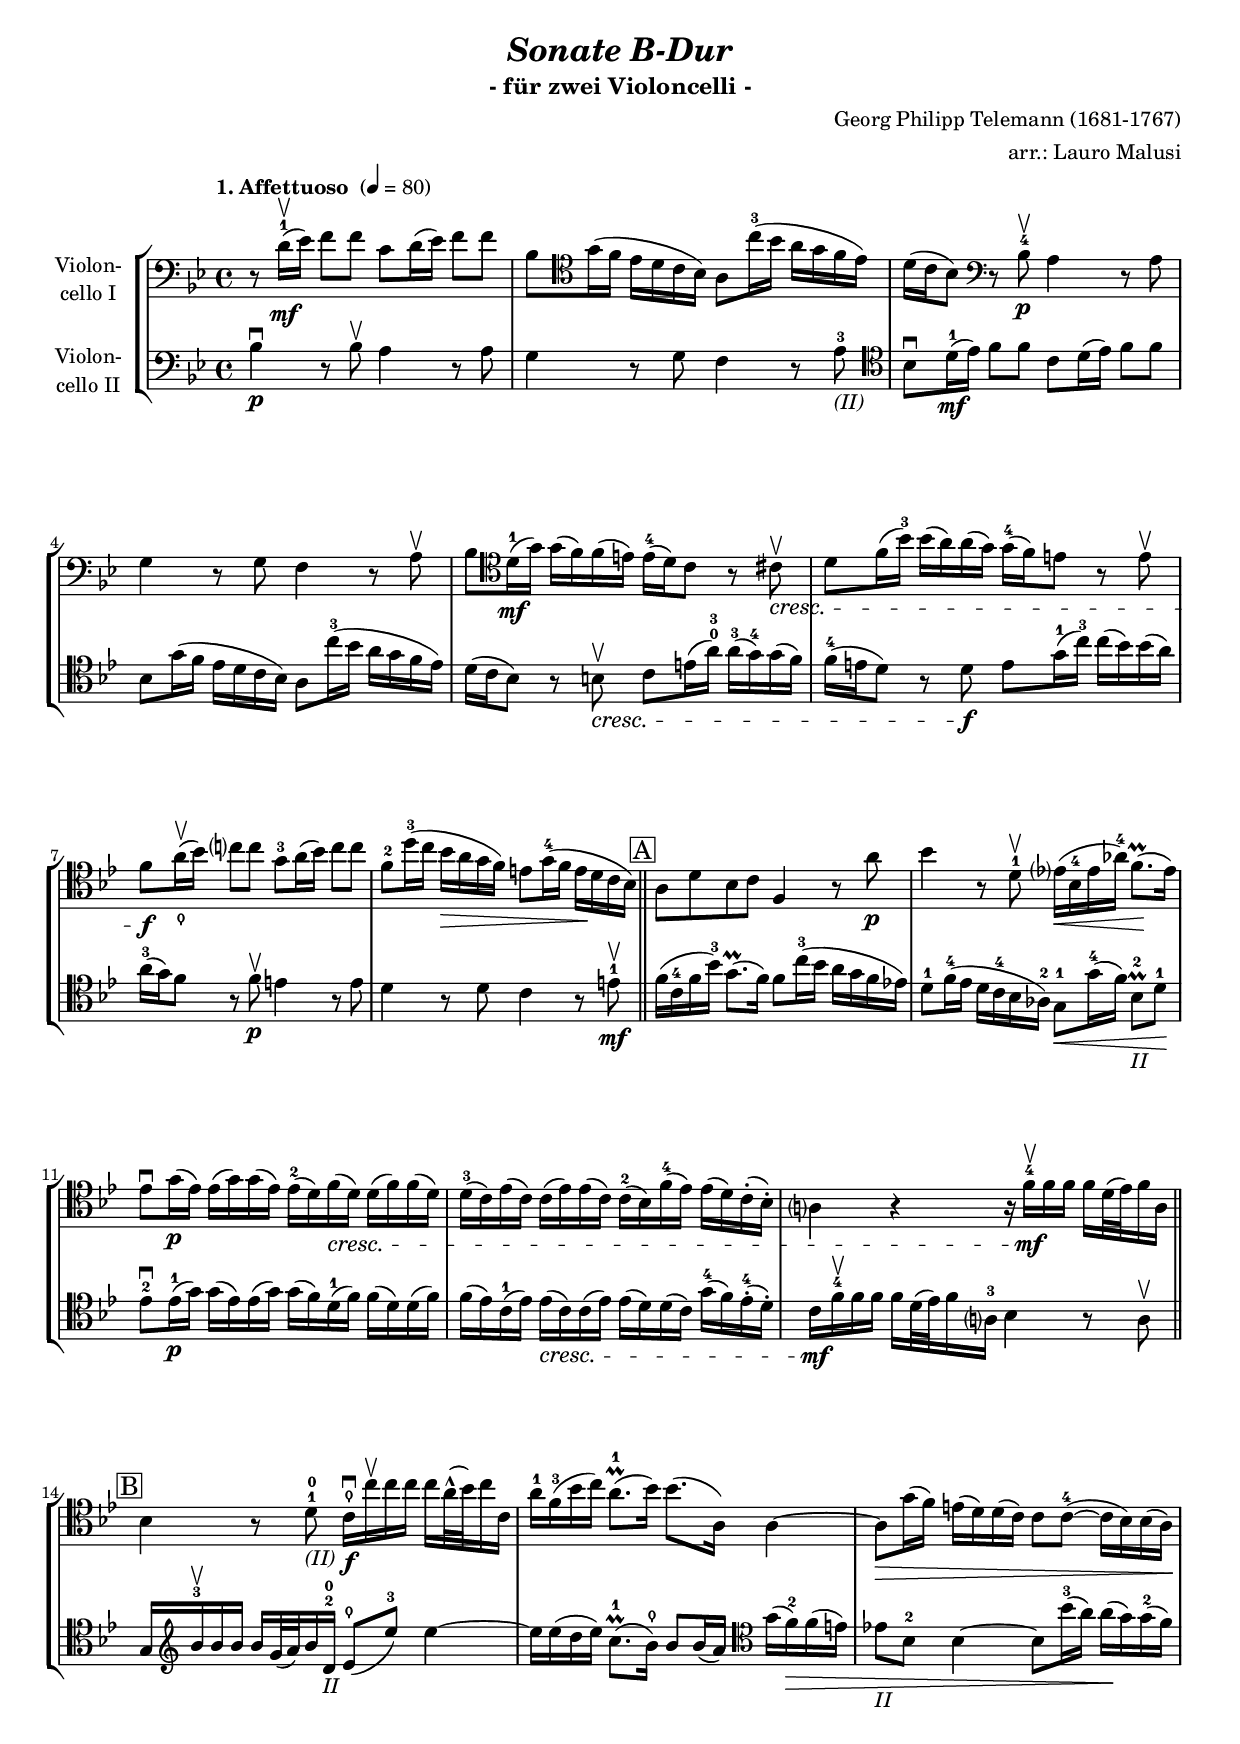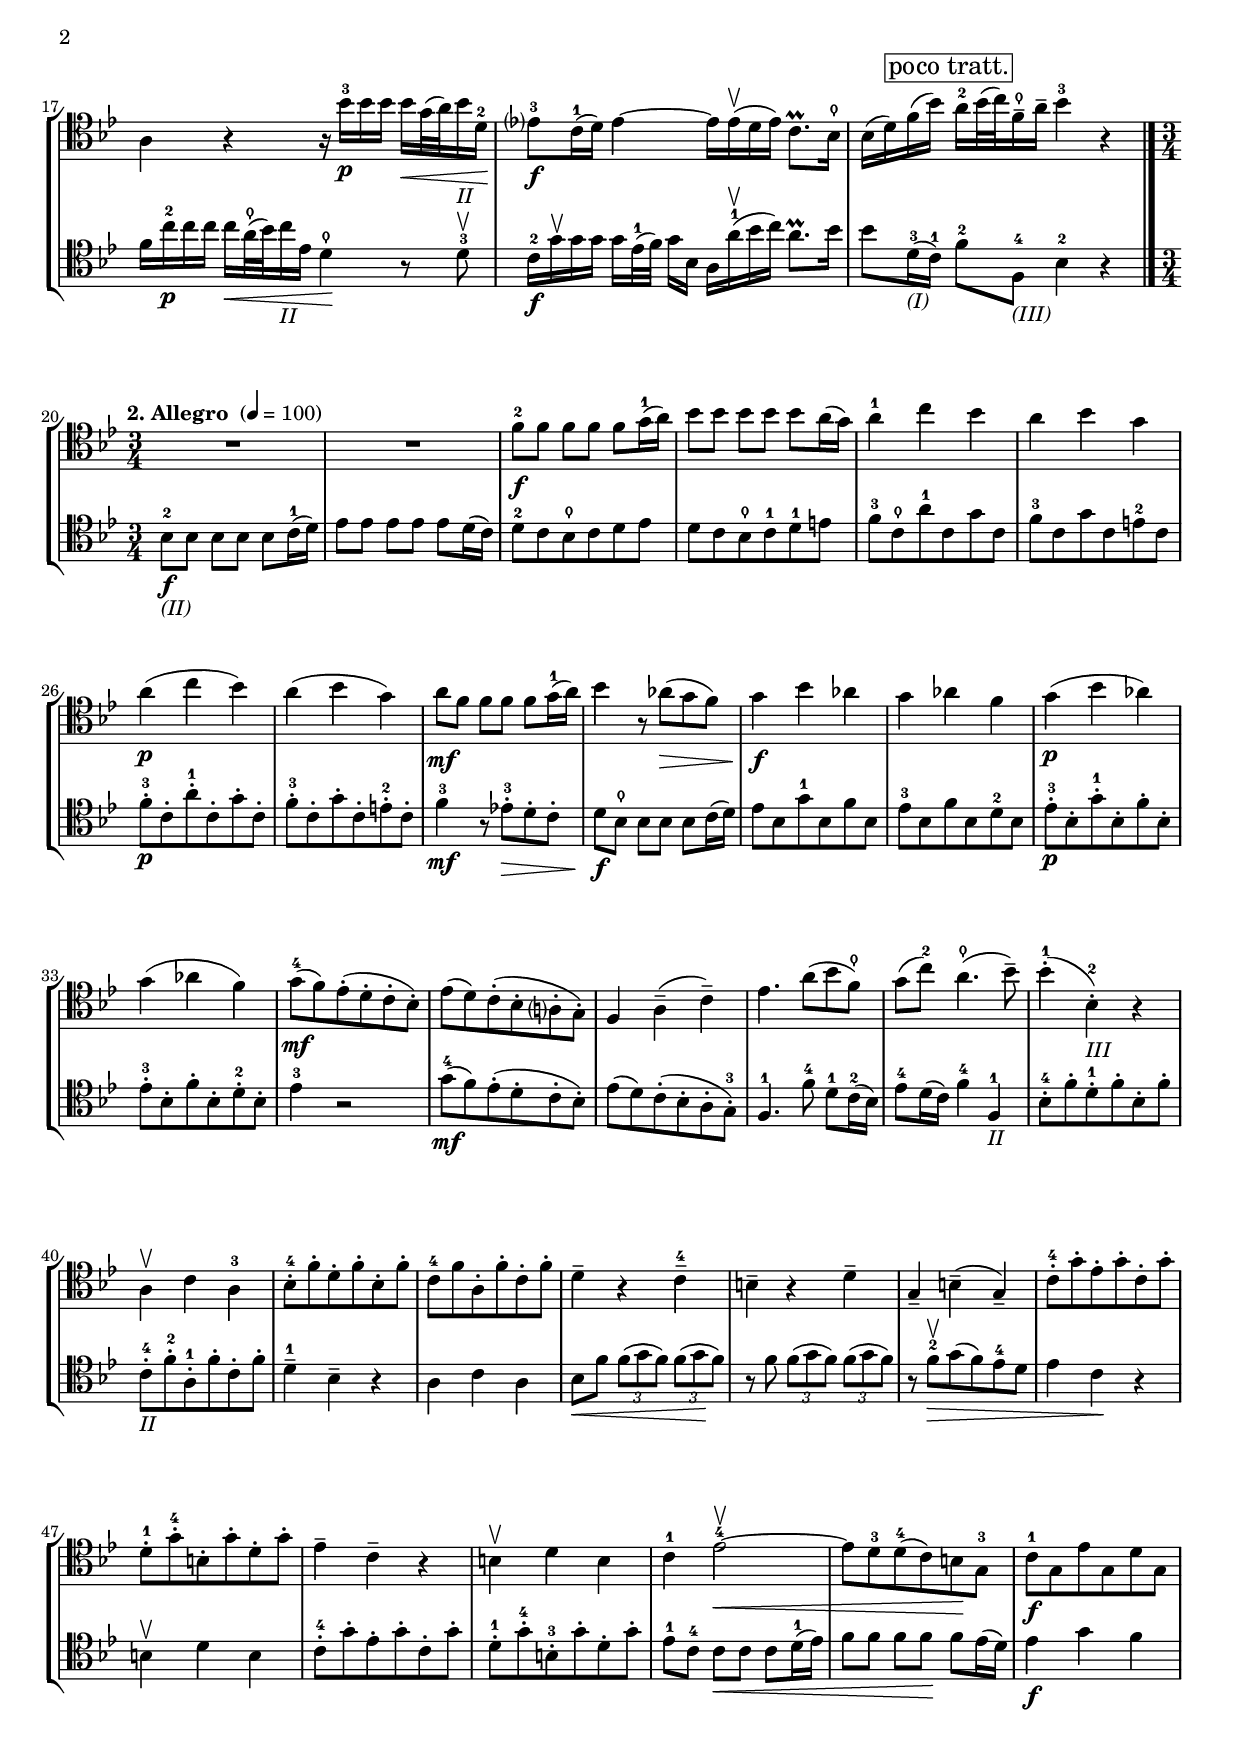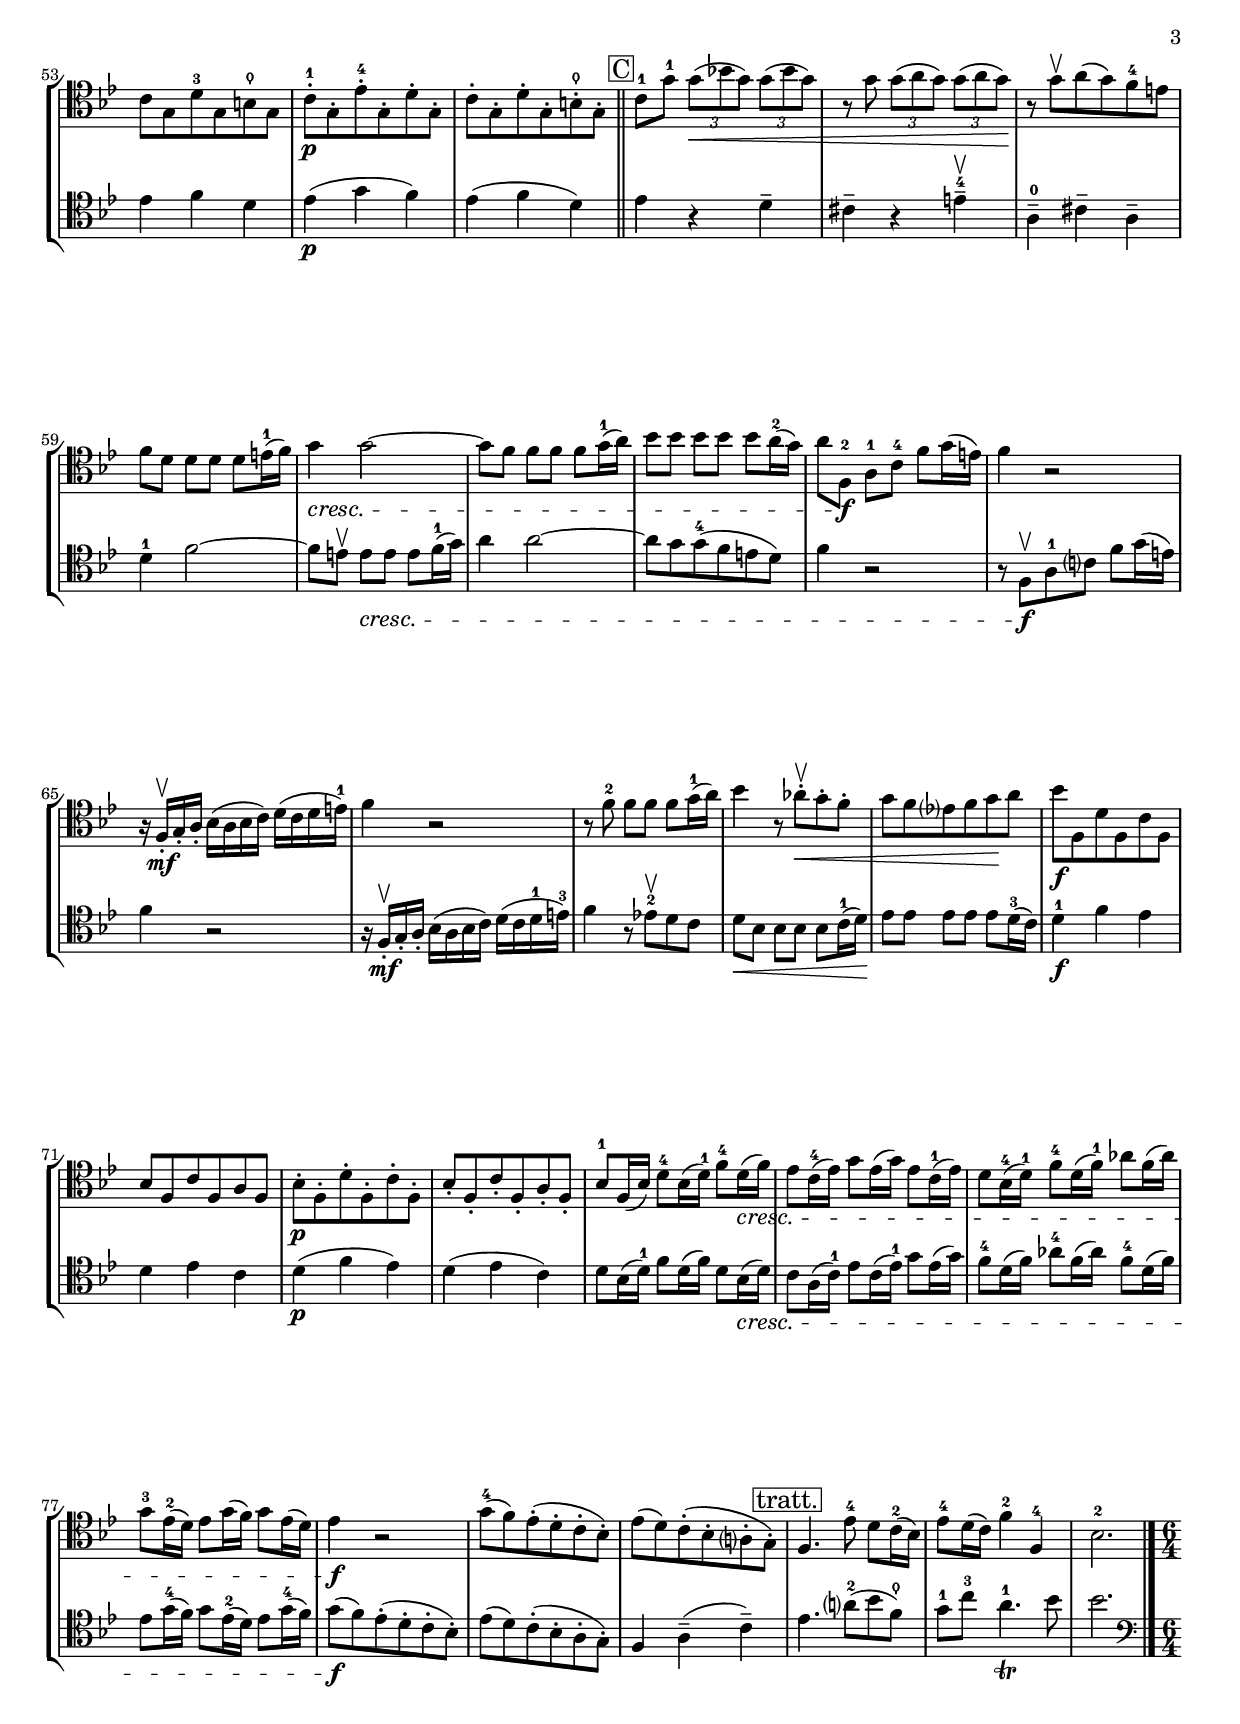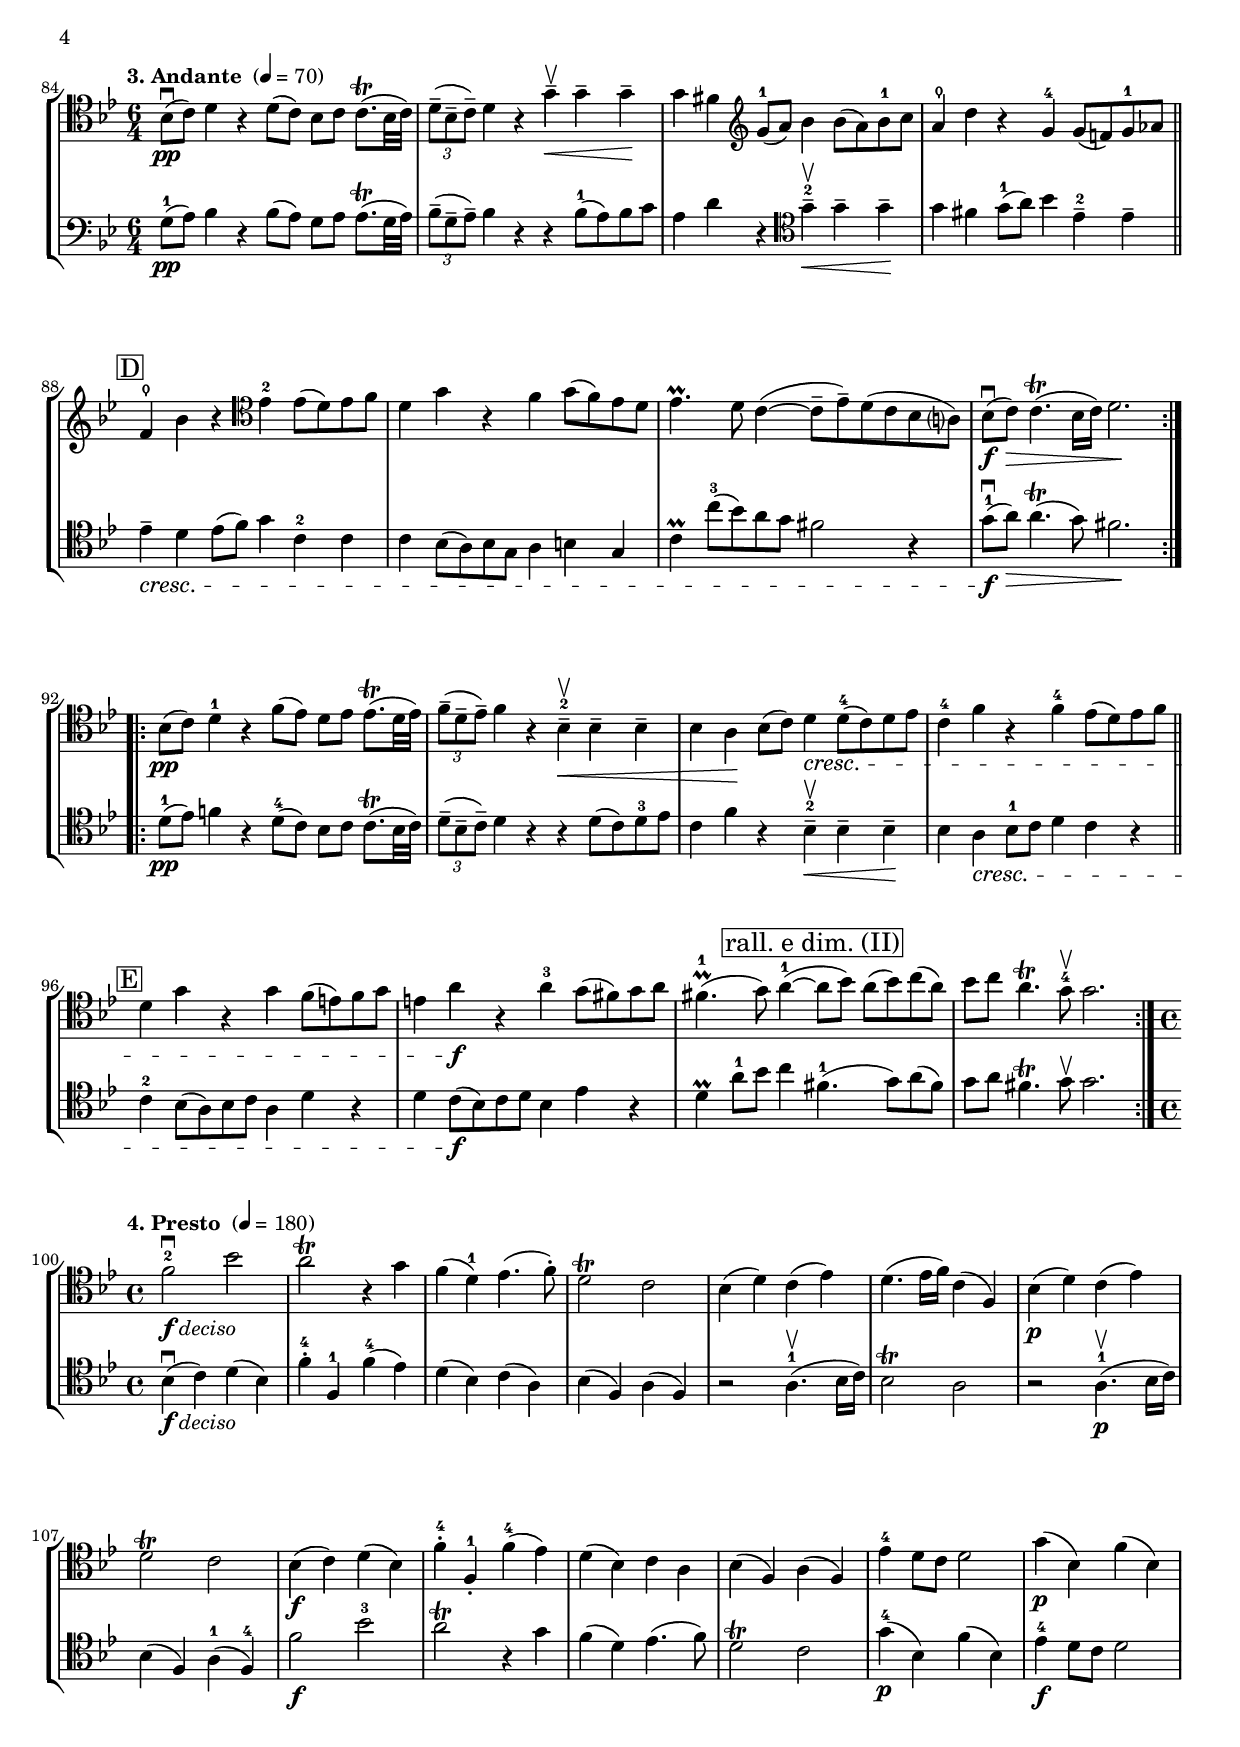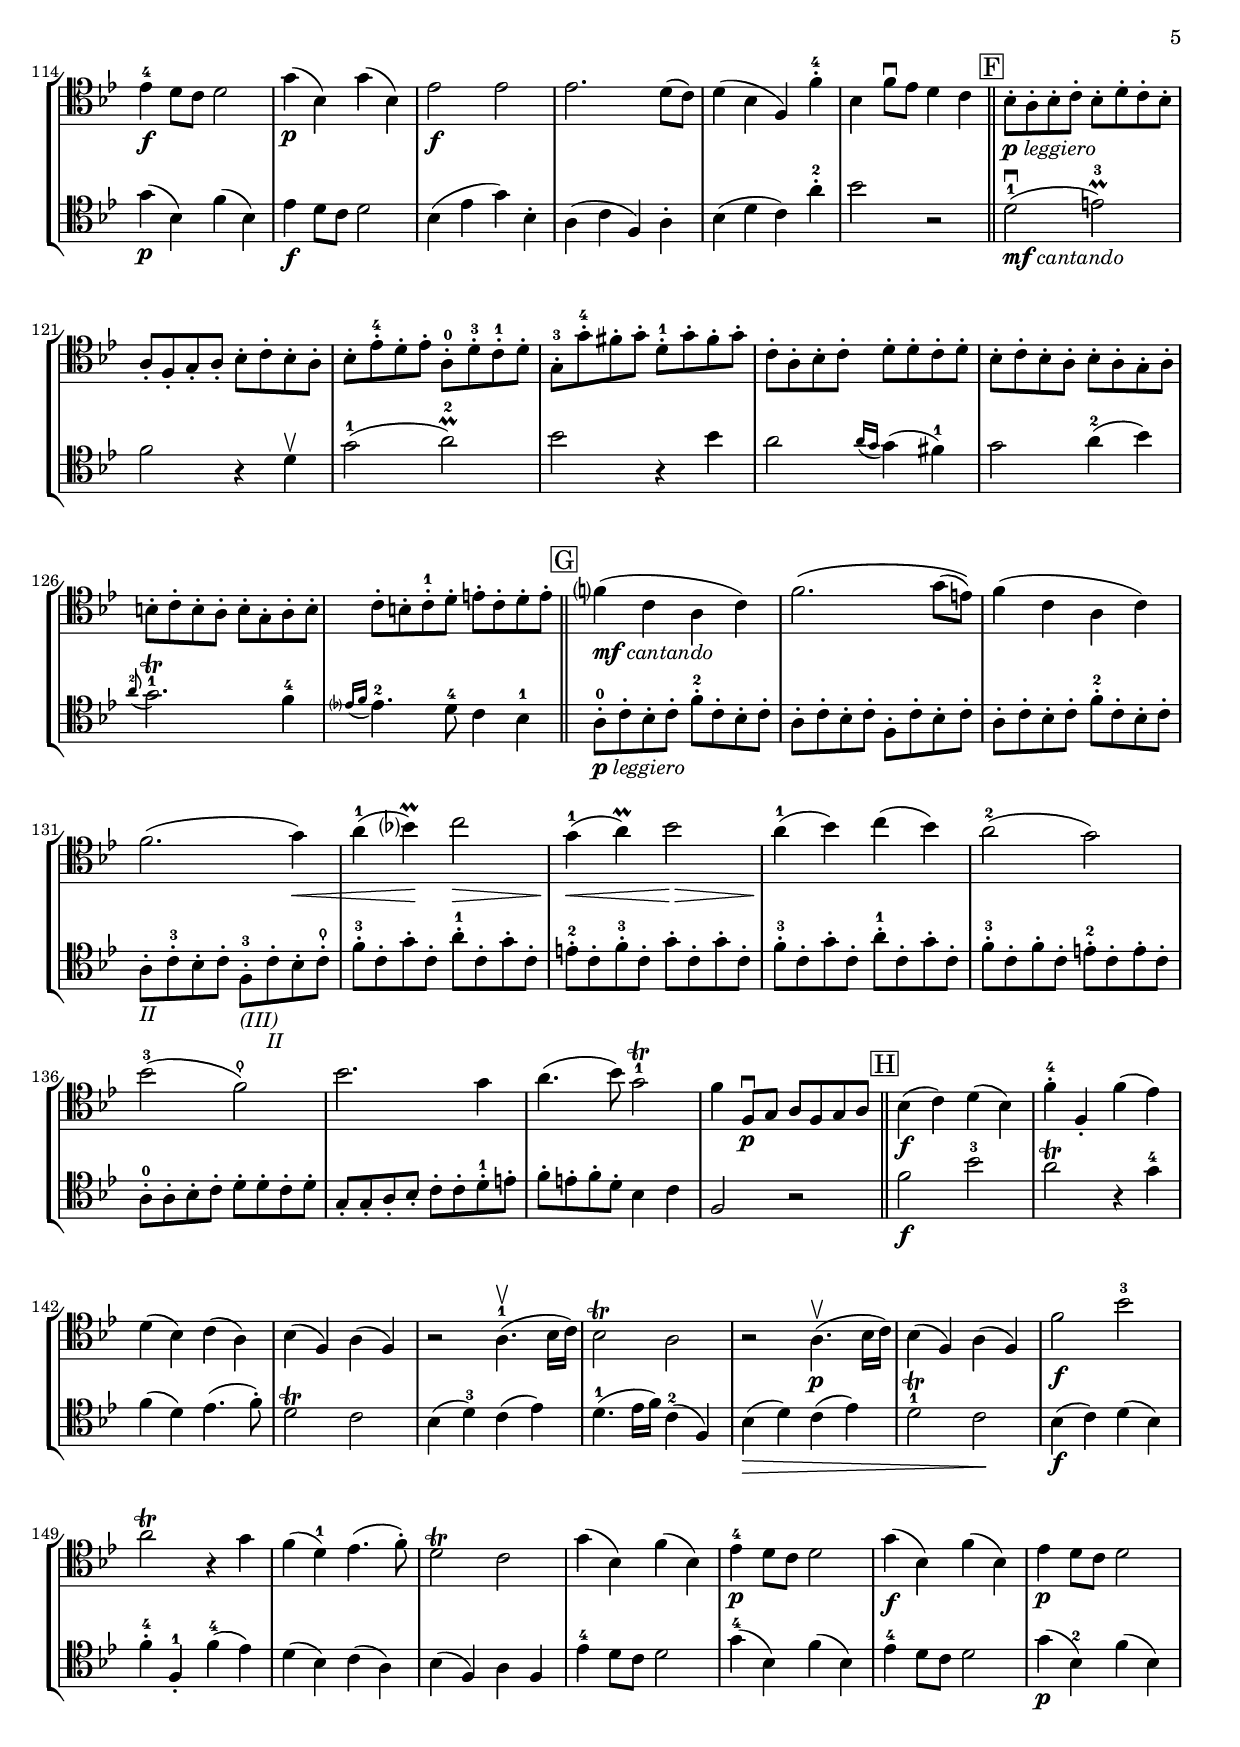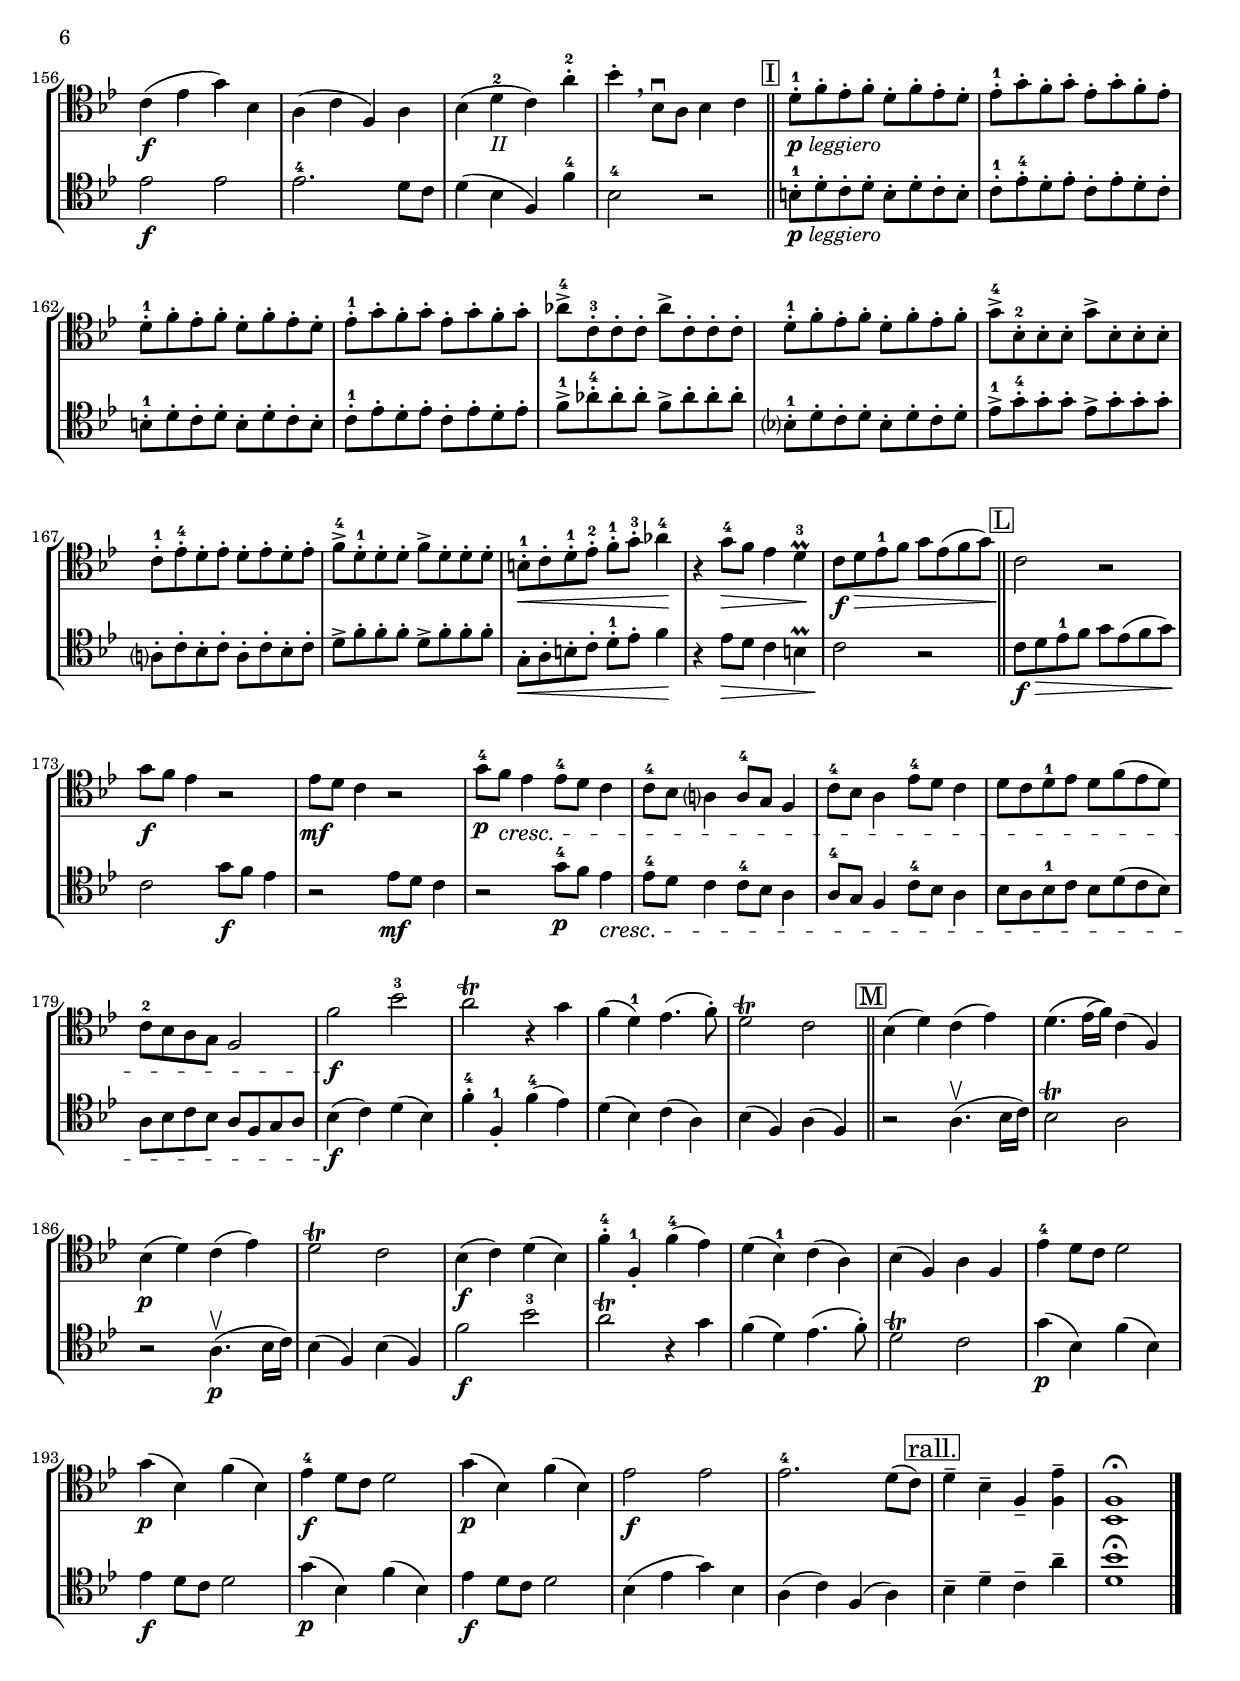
\version "2.18.2"
\include "deutsch.ly"
  
#(set-global-staff-size 18)

\header {
  title     = \markup \bold \italic "Sonate B-Dur"
  subtitle  = "- für zwei Violoncelli -"
  composer  = "Georg Philipp Telemann (1681-1767)"
  arranger  = "arr.: Lauro Malusi"
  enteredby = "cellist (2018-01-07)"
%  piece     = ""
}

voiceconsts = {
  \key b \major
  \clef "bass"
%  \numericTimeSignature
  \compressFullBarRests
  % Set default beaming for all staves
% \set Timing.beamExceptions = #'()
% \set Timing.baseMoment     = #(ly:make-moment 1 4)
% \set Timing.beatStructure  = #'(1 1 1)
}

micl = "clarinet"
mifl = "flute"
miob = "oboe"
mifh = "french horn"
misx = "tenor sax"
mist = "string ensemble 1"
miba = "cello"

boxa = { \bar "||" \mark \markup \box "A" }
boxb = { \bar "||" \mark \markup \box "B" }
boxc = { \bar "||" \mark \markup \box "C" }
boxd = { \bar "||" \mark \markup \box "D" }
boxe = { \bar "||" \mark \markup \box "E" }
boxf = { \bar "||" \mark \markup \box "F" }
boxg = { \bar "||" \mark \markup \box "G" }
boxh = { \bar "||" \mark \markup \box "H" }
boxi = { \bar "||" \mark \markup \box "I" }
boxj = { \bar "||" \mark \markup \box "J" }
boxk = { \bar "||" \mark \markup \box "K" }
boxl = { \bar "||" \mark \markup \box "L" }
boxm = { \bar "||" \mark \markup \box "M" }


fcnt = \markup { \dynamic mf \italic "cantando" }
fdec = \markup { \dynamic f  \italic "deciso" }
mfct = \markup { \dynamic mf \italic "cantando" }
pleg = \markup { \dynamic p  \italic "leggiero" }
pizz = \markup \bold \italic "pizz."
pi   = \markup \italic "(I)"
pii  = \markup \italic "(II)"
piii = \markup \italic "(III)"
potr = \mark \markup \box "poco tratt."
rall = \mark \markup \box "rall."
raed = \mark \markup \box "rall. e dim. (II)"
trat = \mark \markup \box "tratt."
si   = \markup \italic "I"
sii  = \markup \italic "II"
siii = \markup \italic "III"
simi = \markup \italic "simile"

introa = {            \tempo "1. Affettuoso " 4=80  \time 4/4 }
introb = {     \break \tempo "2. Allegro "    4=100 \time 3/4 }
introc = { \pageBreak \tempo "3. Andante "    4=70  \time 6/4 }
introd = {     \break \tempo "4. Presto "     4=180 \time 4/4 }

va = \relative c' {
  \voiceconsts
  
  \introa
  r8 d16(-1\upbow\mf es) f8 f c d16( es) f8 f
  b, \clef "tenor" g'16( f es d c b) a8 c'16(-3  b a g f es)
  d( c b8) \clef "bass" r8 b\upbow-4\p a4 r8 a

  g4 r8 g f4 r8 a\upbow
  b \clef "tenor" d16(-1\mf g) g( f) f( e) e(-4 d) c8 r cis\upbow\cresc
  d f16( b)-3 b( a) a( g) g(-4 f) e8 r e\upbow

  f\f a16(_\thumb\upbow b) c?8 c g-3 a16( b) c8 c
  f,-2 d'16(-3 c b\> a g f) e8 g16(-4 f e\! d c b) \boxa
  a8 d b c f,4 r8 a'\p

  b4 r8 d,-1\upbow es?16(\< b-4 es as)-4 f8.(\prall\! es16)
  es8\downbow g16(\p es) es( g) g( es) es(-2 d) f(\cresc d) d( f) f( d)
  d(-3 c) es( c) c( es) es( c) c(-2 b) f'(-4 es) es( d) c(-. b)-.

  a?4 r r16 f'-4\upbow\mf f f f d32( es) f16 a, \boxb
  b4 r8 d-1-0_\pii c16\thumb\downbow\f c'\upbow c c c a32(-^ b) c16 c,
  a'-1 f(-3 b c) a8.(-1\prall b16) b8.( a,16) a4~

  a8\> g'16( f) e( d) d( c) c8 c(~-4 c16 b) b( a)\!
  a4 r r16 b'-3\p b b b\< g32( a) b16_\sii d,-2
  es?8-3\!\f c16(-1 d) es4~ es16 es(\upbow d es) c8.\prall b16\thumb
  b( d) f( b) \potr a-2 b32( c) f,16--\thumb a-- b4-3 r \bar "|."
  \bar "|."

  \introb
  R2.*2
  f8-2\f f f f f g16(-1 a)
  b8 b b b b a16( g)
  a4-1 c b
  a b g
  a(\p c b)
  a( b g)

  a8\mf f f f f g16(-1 a)
  b4 r8 as(\> g f)
  g4\!\f b as
  g as f
  g(\p b as)
  g( as f)
  g8(-4\mf f) es(-. d-. c-. b)-.

  es( d) c(-. b-. a?-. g)-.
  f4 a(-- c)--
  es4. a8( b f)\thumb
  g( c)-2 a4.(\thumb b8)--
  b4(-1-. b,)-2-._\siii r
  a\upbow c a-3
  b8-4-. f'-. d-. f-. b,-. f'-.

  c-4 f a,-. f'-. c-. f-.
  d4-- r c---4
  h-- r d--
  g,-- h(-- g)--
  c8-4-. g'-. es-. g-. c,-. g'-.
  d-1-. g-4-. h,-. g'-. d-. g-.
  es4-- c-- r

  h\upbow d h
  c-1 es2~-4\upbow\<
  es8 d-3 d(-4 c) h\! g-3
  c-1\f g es' g, d' g,
  c g d'-3 g, h\thumb g
  c-1-.\p g-. es'-4-. g,-. d'-. g,-.
  c-. g-. d'-. g,-. h\thumb-. g-. \boxc

  c-1 g'-1 \tuplet 3/2 4 { g(\< b! g) g( b g) }
  r g \tuplet 3/2 4 { g( a g) g( a g)\! }
  r g\upbow a( g) f-4 e
  f d d d d e16(-1 f)
  g4\cresc g2~
  g8 f f f f g16(-1 a)

  b8 b b b b a16(-2 g)
  a8 f,-2\f a-1 c-4 f g16( e)
  f4 r2
  r16 f,-.\upbow\mf g-. a-. b( a b c) d( c d e)-1
  f4 r2

  r8 f-2 f f f g16(-1 a)
  b4 r8 as-.\upbow\< g-. f-.
  g f es? f g\! a\!
  b\f f, d' f, c' f,
  b f c' f, a f
  b-.\p f-. d'-. f,-. c'-. f,-.
  b-. f-. c'-. f,-. a-. f-.

  b-1 f16( b) d8-4 b16( d)-1 f8-4 d16(\cresc f)
  es8 c16(-4 es) g8 es16( g) es8 c16(-1 es)
  d8 b16(-4 d)-1 f8-4 d16( f)-1 as8 f16( as)
  g8-3 es16(-2 d) es8 g16( f) g8 es16( d)

  es4\f r2
  g8(-4 f) es(-. d-. c-. b)-.
  es( d) c(-. b-. a?-. g)-. \trat
  f4. es'8-4 d c16(-2 b)
  es8-4 d16( c) f4-2 f,-4
  b2.-2 \bar "|."

  \introc
  \repeat volta 2 {
    b8(\downbow\pp c) d4 r d8( c) b c c8.(\trill b32 c)
    \tuplet 3/2 4 { d8(-- b-- c)-- } d4 r g--\upbow\< g-- g--\!
    g fis \clef "treble" g8(-1 a) b4 b8( a) b-1 c

    a4\thumb d r g,-4 g8( f!) g-1 as \boxd
    f4\thumb b r \clef "tenor"es,-2 es8( d) es f
    d4 g r f g8( f) es d
    es4.\prall d8 c4(~ c8-- es)-- d( c b a?)

    b(\downbow\f c)\> c4.(\trill b16 c) d2.\!
  }
  \repeat volta 2 {
    b8(\pp c) d4-1 r f8( es) d es es8.(\trill d32 es)
    \tuplet 3/2 4 { f8(-- d-- es)-- } f4 r b,---2\upbow\< b-- b--
    b a\! b8( c) d4\cresc d8(-4 c) d es

    c4-4 f r f-4 es8( d) es f \boxe
    d4 g r g f8( e) f g
    e4 a\f r a-3 g8( fis) g a
    fis4.(-1\prall g8) a4(~-1 \raed a8 b) a[( b) c( a)]
    b c a4.\trill g8-4\upbow g2.
  }

  \introd
  f2-2\downbow_\fdec b
  a\trill r4 g
  f( d)-1 es4.( f8)-.
  d2\trill c
  b4( d) c( es)
  d4.( es16 f) c4( f,)
  b(\p d) c( es)

  d2\trill c
  b4(\f c) d( b)
  f'-4-. f,-1-. f'(-4 es)
  d( b) c a
  b( f) a( f)
  es'-4 d8 c d2
  g4(\p b,) f'( b,)
  es-4\f d8 c d2

  g4(\p b,) g'( b,)
  es2\f es
  es2. d8( c)
  d4( b f) f'-4-.
  b, f'8\downbow es d4 c \boxf
  b8-._\pleg a-. b-. c-. b-. d-. c-. b-.
  a-. f-. g-. a-. b-. c-. b-. a-.

  b-. es-4-. d-. es-. a,-0-. d-3-. c-1-. d-.
  g,-3-. g'-4-. fis-. g-. d-1-. g-. fis-. g-.
  c,-. a-. b-. c-. d-. d-. c-. d-.
  b-. c-. b-. a-. b-. a-. g-. a-.
  h-. c-. h-. a-. h-. g-. a-. h-.

  c-. h-. c-1-. d-. e-. c-. d-. e-. \boxg
  f?4(_\fcnt c a c)
  f2.\( g8( e)\)
  f4( c a c)
  f2.( g4)\<
  a(-1 b?)\!\prall c2\>
  g4(-1\!\< a)\prall b2\!\>
  a4(-1\! b) c( b)
  a2(-2 g)

  b(-3 f)\thumb
  b2. g4
  a4.( b8) g2-1\trill
  f4 f,8\downbow\p g a f g a \boxh
  b4(\f c) d( b)
  f'-4-. f,-. f'( es)
  d( b) c( a)
  b( f) a( f)

  r2 a4.(-1\upbow b16 c)
  b2\trill a
  r a4.(\upbow\p b16 c)
  b4( f) a( f)
  f'2\f b-3
  a\trill r4 g
  f( d)-1 es4.( f8)-.

  d2\trill c
  g'4( b,) f'( b,)
  es-4\p d8 c d2
  g4(\f b,) f'( b,)
  es\p d8 c d2
  c4(\f es g) b,
  a( c f,) a

  b( d-2_\sii c) a'-2-.
  b-. \breathe b,8\downbow a b4 c \boxi
  d8-1-._\pleg f-. es-. f-. d-. f-. es-. d-.
  es-1-. g-. f-. g-. es-. g-. f-. es-.
  d-1-. f-. es-. f-. d-. f-. es-. d-.
  es-1-. g-. f-. g-. es-. g-. f-. g-.

  as->-4 c,-3-. c-. c-. as'-> c,-. c-. c-.
  d-1-. f-. es-. f-. d-. f-. es-. f-.
  g->-4 b,-2-. b-. b-. g'-> b,-. b-. b-.
  c-1-. es-4-. d-. es-. d-. es-. d-. es-.
  f->-4 d-1-. d-. d-. f-> d-. d-. d-.

  h-1-.\< c-. d-1-. es-2-. f-1-. g-3-. as4-4\!
  r g8-4\> f es4 d-3\prall\!
  c8\f d\> es-1 f g es( f g) \boxl
  c,2\! r
  g'8\f f es4 r2
  es8\mf d c4 r2

  g'8-4\p f\cresc es4 es8-4 d c4
  c8-4 b a?4 a8-4 g f4
  c'8-4 b a4 es'8-4 d c4
  d8 c d-1 es d f( es d)
  c-2 b a g f2

  f'\f b-3
  a2\trill r4 g
  f( d)-1 es4.( f8)-.
  d2\trill c \boxm
  b4( d) c( es)
  d4.\( es16( f)\) c4( f,)
  b(\p d) c( es)

  d2\trill c
  b4(\f c) d( b)
  f'-4-. f,-1-. f'(-4 es)
  d( b)-1 c( a)
  b( f) a f
  es'-4 d8 c d2

  g4(\p b,) f'( b,)
  es-4\f d8 c d2
  g4(\p b,) f'( b,)
  es2\f es
  es2.-4 d8( c) \rall
  d4-- b-- f-- <f es'>--
  <b, f'>1\fermata \bar "|."
}

vb = \relative c' {
  \voiceconsts
  
  \introa
  b4\downbow\p r8 b\upbow a4 r8 a
  g4 r8 g f4 r8 a-3_\pii \clef "tenor"
  b\downbow d16(-1\mf es) f8 f c d16( es) f8 f

  b, g'16( f es d c b) a8 c'16(-3 b a g f es)
  d( c b8) r h\upbow\cresc c e16( a)-0-3 a(-3 g)-4 g( f)
  f(-4 e d8) r d\f e g16(-1 c)-3 c( b) b( a)

  a(-3 g) f8 r f\upbow\p e4 r8 e
  d4 r8 d c4 r8 e-1\upbow\mf \boxa
  f16( c-4 f b)-3 g8.(\prall f16) f8 c'16(-3 b a g f es!)
  d8-1 f16(-4 es d c-4 b as)-2 g8-1\< g'16(-4 f) b,8-2\prall_\sii d-1\!

  es-2\downbow es16(-1\p g) g( es) es( g) g( f) d(-1 f) f( d) d( f)
  f( es) c(-1 es) es(\cresc c) c( es) es( d) d( c) g'(-4 f) es(-4-. d)-.
  c\mf f-4\upbow f f f d32( es) f16 a,?-3 b4 r8 a\upbow \boxb

  g16 \clef "treble" b'-3\upbow b b b g32( a) b16 d,-2-0_\sii es8(\thumb es')-3 es4~
  es16 es( d es) c8.(-1\prall b16)\thumb b8 b16( a) \clef "tenor" g( f)-2\> f( e)
  es!8_\sii b-2 b4~ b8 b'16(-3 a) a(\! g) g(-2 f)

  f c'-2\p c c c\< a32(\thumb b) c16_\sii es, d4\thumb\! r8 d-3\upbow
  c16-2\f g'\upbow g g g es32(-1 f) g16[ b,] a a'(-1\upbow b c) a8.\prall b16
  b8 d,16(-3_\pi c)-1 \potr f8-2 f,-4_\piii b4-2 r \bar "|."

  \introb
  b8-2_\pii\f b b b b c16(-1 d)
  es8 es es es es d16( c)
  d8-2 c b\thumb c d es
  d c b\thumb c-1 d-1 e
  f-3 c\thumb a'-1 c, g' c,

  f-3 c g' c, e-2 c
  f-3-.\p c-. a'-1-. c,-. g'-. c,-.
  f-3-. c-. g'-. c,-. e-2-. c-.
  f4-3\mf r8 es!-3-.\> d-. c-.
  d\!\f b\thumb b b b c16( d)
  es8 b g'-1 b, f' b,

  es-3 b f' b, d-2 b
  es-3-.\p b-. g'-1-. b,-. f'-. b,-.
  es-3-. b-. f'-. b,-. d-2-. b-.
  es4-3 r2
  g8(-4\mf f) es(-. d-. c-. b)-.
  es( d) c(-. b-. a-. g)-3-.
  f4.-1 f'8-4 d-1 c16(-2 b)

  es8-4 d16( c) f4-4 f,-1_\sii
  b8-4-. f'-. d-1-. f-. b,-. f'-.
  c-4-._\sii f-2-. a,-1-. f'-. c-. f-.
  d4---1 b-- r
  a c a
  b8\< f' \tuplet 3/2 4 { f( g f) f( g\! f) }

  r f \tuplet 3/2 4 { f( g f) f( g f) }
  r f-2\upbow\> g( f) es-4 d
  es4 c\! r
  h\upbow d h
  c8-4-. g'-. es-. g-. c,-. g'-.
  d-1-. g-4-. h,-3-. g'-. d-. g-.

  es-1 c-4 c\< c c d16(-1 es)
  f8 f f f\! f es16( d)
  es4\f g f
  es f d
  es(\p g f)
  es( f d) \boxc
  es r d--
  cis-- r e---4\upbow

  a,---0 cis-- a--
  d-1 f2~
  f8 e\upbow e\cresc e e f16(-1 g)
  a4 a2~
  a8 g g(-4 f e d)
  f4 r2
  r8 f,[\upbow\f a-1 c?] f g16( e) f4 r2

  r16 f,-.\upbow\mf g-. a-. b( a b c) d( c d-1 e)-3
  f4 r8 es!-2\upbow d c
  d\< b b b b c16(-1 d)\!
  es8 es es es es d16(-3 c)
  d4-1\f f es

  d es c
  d(\p f es)
  d( es c)
  d8 b16( d)-1 f8 d16( f) d8 b16(\cresc d)
  c8 a16( c)-1 es8 c16( es)-1 g8 es16( g)
  f8-4 d16( f) as8-4 f16( as) f8-4 d16( f)

  es8 g16(-4 f) g8 es16(-2 d) es8 g16(-4 f)
  g8(\f f) es(-. d-. c-. b)-.
  es( d) c(-. b-. a-. g)-.
  f4 a(-- c)-- \trat
  es4. a?8(-2 b f)\thumb
  g-1 c-3 a4.-1_\trill b8
  b2. \bar "|."

  \introc
  \repeat volta 2 {
    \clef "bass"
    g,8(-1\pp a) b4 r b8( a) g a a8.(\trill  g32 a)
    \tuplet 3/2 4 { b8(-- g-- a)-- } b4 r r b8(-1 a) b c
    a4 d r \clef "tenor" g---2\upbow\< g-- g--\!

    g fis g8(-1 a) b4 es,---2 es-- \boxd
    es--\cresc d es8( f) g4 c,-2 c
    c b8( a) b g a4 h g
    c\prall c'8(-3 b) a g fis2 r4

    g8(-1\downbow\f a)\> a4.(\trill g8) fis2.\!
  }
  \repeat volta 2 {
    d8(-1\pp es) f!4 r d8(-4 c) b c c8.(\trill b32 c)
    \tuplet 3/2 4 { d8(-- b-- c)-- } d4 r r d8( c) d-3 es
    c4 f r b,---2\upbow\< b-- b--\!

    b a\cresc b8-1 c d4 c r \boxe
    c-2 b8( a) b c a4 d r
    d c8(\f b) c d b4 es r
    d\prall a'8-1 b c4 \raed fis,4.(-1 g8)[ a( fis)]
    g a fis4.\trill g8\upbow g2.
  }

  \introd
  b,4(\downbow_\fdec c) d( b)
  f'-4-. f,-1 f'(-4 es)
  d( b) c( a)
  b( f) a( f)
  r2 a4.(-1\upbow b16 c)
  b2\trill a
  r a4.(-1\upbow\p b16 c)

  b4( f) a(-1 f)-4
  f'2\f b-3
  a\trill r4 g
  f( d) es4.( f8)
  d2\trill c
  g'4(-4\p b,) f'( b,)
  es-4\f d8 c d2
  g4(\p b,) f'( b,)

  es\f d8 c d2
  b4( es g) b,-.
  a( c f,) a-.
  b( d c) a'-2-.
  b2 r \boxf
  d,(-1\downbow_\mfct e)-3\prall
  f r4 d\upbow

  g2(-1 a)-2\prall
  b r4 b
  a2 \appoggiatura { a16[ g] } g4( fis)-1
  g2 a4(-2 b)
  \appoggiatura a8-2 g2.-1\trill f4-4
  \appoggiatura { es?16[ f] } es4.-2 d8-4 c4 b-1 \boxg
  a8-0-._\pleg c-. b-. c-. f-2-. c-. b-. c-.

  a-. c-. b-. c-. f,-. c'-. b-. c-.
  a-. c-. b-. c-. f-2-. c-. b-. c-.
  a-._\sii c-3-. b-. c-. f,-3-._\piii c'-._\sii b-. c\thumb-.
  f-3-. c-. g'-. c,-. a'-1-. c,-. g'-. c,-.
  e-2-. c-. f-3-. c-. g'-. c,-. g'-. c,-.

  f-3-. c-. g'-. c,-. a'-1-. c,-. g'-. c,-.
  f-3-. c-. f-. c-. e-2-. c-. e-. c-.
  a-0-. a-. b-. c-. d-. d-. c-. d-.
  g,-. g-. a-. b-. c-. c-. d-1-. e-.
  f-. e-. f-. d-. b4 c
  f,2 r \boxh
  f'\f b-3
  a\trill r4 g-4
  f( d) es4.( f8)-.
  d2\trill c
  b4( d)-3 c( es)
  d4.(-1 es16 f) c4(-2 f,)
  b(\> d) c( es)
  d2-1\trill c\!

  b4(\f c) d( b)
  f'-4-. f,-1-. f'(-4 es)
  d( b) c( a)
  b( f) a f
  es'-4 d8 c d2
  g4(-4 b,) f'( b,)
  es-4 d8 c d2

  g4(\p b,)-2 f'( b,)
  es2-\f es
  es2.-4 d8 c
  d4( b f) f'-4
  b,2-4 r \boxi
  h8-1-._\pleg d-. c-. d-. h-. d-. c-. h-.
  c-1-. es-4-. d-. es-. c-. es-. d-. c-.

  h-1-. d-. c-. d-. h-. d-. c-. h-.
  c-1-. es-. d-. es-. c-. es-. d-. es-.
  f->-1 as-4-. as-. as-. f-> as-. as-. as-.
  b,?-1-. d-. c-. d-. b-. d-. c-. d-.
  es->-1 g-4-. g-. g-. es-> g-. g-. g-.
  a,?-. c-. b-. c-. a-. c-. b-. c-.

  d-> f-. f-. f-. d-> f-. f-. f-.
  g,-.\< a-. h-. c-. d-1-. es-. f4\!
  r es8\> d c4 h\prall
  c2\! r \boxl
  c8\f d\> es-1 f g es( f g)
  c,2\! g'8\f f es4

  r2 es8\mf d c4
  r2 g'8-4\p f es4\cresc
  es8-4 d c4 c8-4 b a4
  a8-4 g f4 c'8-4 b a4
  b8 a b-1 c b d( c b)

  a b c b a f g a
  b4(\f c) d( b)
  f'-4-. f,-1-. f'(-4 es)
  d( b) c( a)
  b( f) a( f) \boxm
  r2 a4.(\upbow b16 c)
  b2\trill a

  r a4.(\upbow\p b16 c)
  b4( f) b( f)
  f'2\f b-3
  a2\trill r4 g
  f( d) es4.( f8)-.
  d2\trill c
  g'4(\p b,) f'( b,)

  es\f d8 c d2
  g4(\p b,) f'( b,)
  es\f d8 c d2
  b4( es g) b,
  a( c) f,( a) \rall
  b-- d-- c-- a'--
  <d, b'>1\fermata \bar "|."
}


music = \new StaffGroup <<
      \new Staff {
	\set Staff.midiInstrument = \miba
	\set Staff.instrumentName = \markup \center-column { "Violon-" "cello I" }
	\transpose b b { \va }
      }

      \new Staff {
	\set Staff.midiInstrument = \miba
	\set Staff.instrumentName = \markup \center-column { "Violon-" "cello II" }
	\transpose b b { \vb }
      }
>>

\book {
  \score {
    \music
    \layout {}
  }

  \score {
    \unfoldRepeats \music

    \midi {
      \context {
        \Score
      }
    }
  }
}
